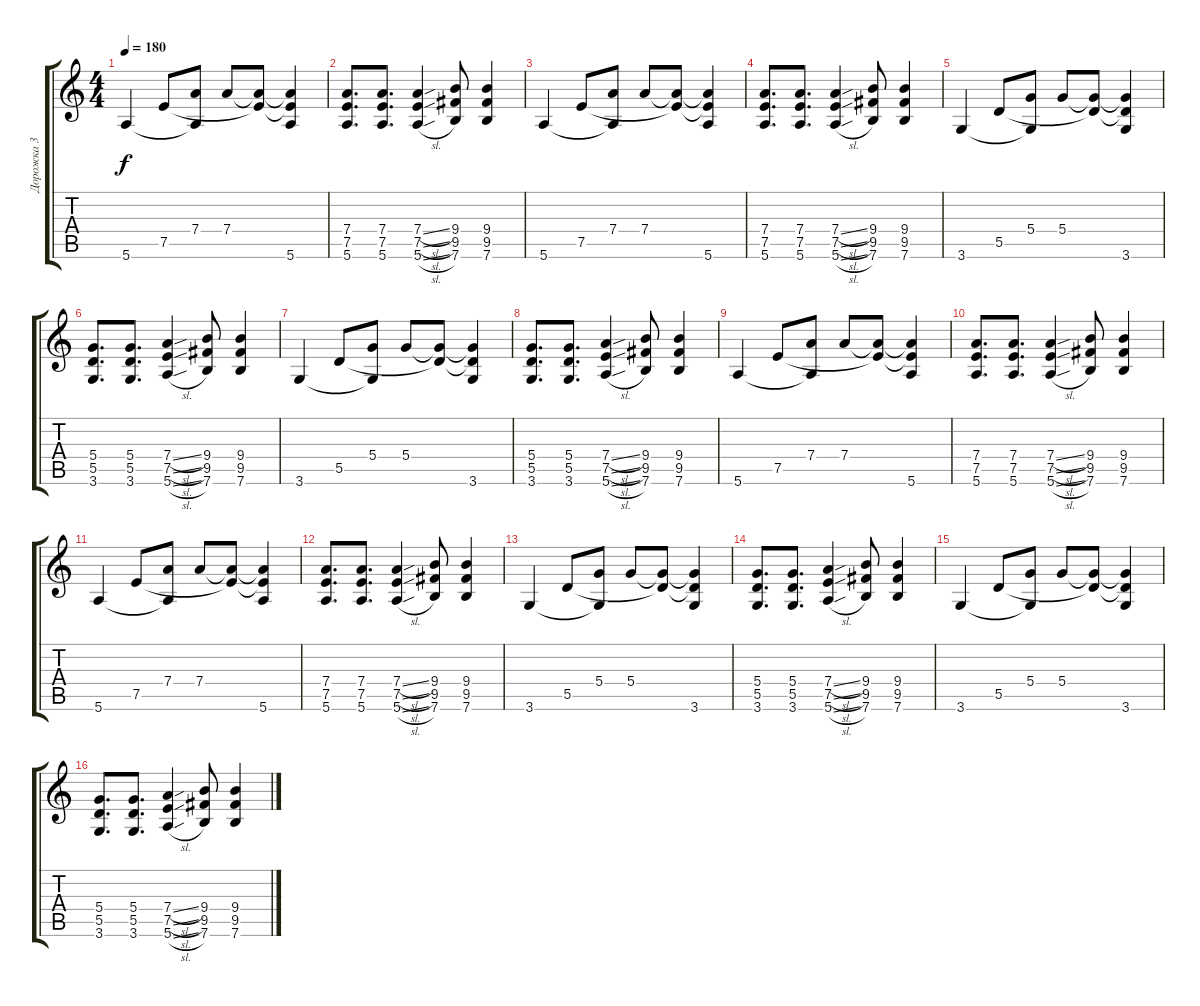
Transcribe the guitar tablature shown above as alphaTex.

\track ("Дорожка 3" "Дорожка 3") {instrument overdrivenguitar}
\staff {score tabs}
\tuning (E4 B3 G3 D3 A2 E2) {hide}
\ts (4 4)
\tempo 180
\clef g2
\ks c
5.6.4{dy f} 7.5.8 (7.4 5.6{t}).8 7.4.8 (7.4{t} 7.5{t}).8 (7.4{t} 7.5{t} 5.6).4 |
(7.4 7.5 5.6).8{d} (7.4 7.5 5.6).8{d} (7.4{sl} 7.5{sl} 5.6{sl}).4 (9.4 9.5 7.6).8 (9.4 9.5 7.6).4 |
5.6.4 7.5.8 (7.4 5.6{t}).8 7.4.8 (7.4{t} 7.5{t}).8 (7.4{t} 7.5{t} 5.6).4 |
(7.4 7.5 5.6).8{d} (7.4 7.5 5.6).8{d} (7.4{sl} 7.5{sl} 5.6{sl}).4 (9.4 9.5 7.6).8 (9.4 9.5 7.6).4 |
3.6.4 5.5.8 (5.4 3.6{t}).8 5.4.8 (5.4{t} 5.5{t}).8 (5.4{t} 5.5{t} 3.6).4 |
(5.4 5.5 3.6).8{d} (5.4 5.5 3.6).8{d} (7.4{sl} 7.5{sl} 5.6{sl}).4 (9.4 9.5 7.6).8 (9.4 9.5 7.6).4 |
3.6.4 5.5.8 (5.4 3.6{t}).8 5.4.8 (5.4{t} 5.5{t}).8 (5.4{t} 5.5{t} 3.6).4 |
(5.4 5.5 3.6).8{d} (5.4 5.5 3.6).8{d} (7.4{sl} 7.5{sl} 5.6{sl}).4 (9.4 9.5 7.6).8 (9.4 9.5 7.6).4 |
5.6.4 7.5.8 (7.4 5.6{t}).8 7.4.8 (7.4{t} 7.5{t}).8 (7.4{t} 7.5{t} 5.6).4 |
(7.4 7.5 5.6).8{d} (7.4 7.5 5.6).8{d} (7.4{sl} 7.5{sl} 5.6{sl}).4 (9.4 9.5 7.6).8 (9.4 9.5 7.6).4 |
5.6.4 7.5.8 (7.4 5.6{t}).8 7.4.8 (7.4{t} 7.5{t}).8 (7.4{t} 7.5{t} 5.6).4 |
(7.4 7.5 5.6).8{d} (7.4 7.5 5.6).8{d} (7.4{sl} 7.5{sl} 5.6{sl}).4 (9.4 9.5 7.6).8 (9.4 9.5 7.6).4 |
3.6.4 5.5.8 (5.4 3.6{t}).8 5.4.8 (5.4{t} 5.5{t}).8 (5.4{t} 5.5{t} 3.6).4 |
(5.4 5.5 3.6).8{d} (5.4 5.5 3.6).8{d} (7.4{sl} 7.5{sl} 5.6{sl}).4 (9.4 9.5 7.6).8 (9.4 9.5 7.6).4 |
3.6.4 5.5.8 (5.4 3.6{t}).8 5.4.8 (5.4{t} 5.5{t}).8 (5.4{t} 5.5{t} 3.6).4 |
(5.4 5.5 3.6).8{d} (5.4 5.5 3.6).8{d} (7.4{sl} 7.5{sl} 5.6{sl}).4 (9.4 9.5 7.6).8 (9.4 9.5 7.6).4
